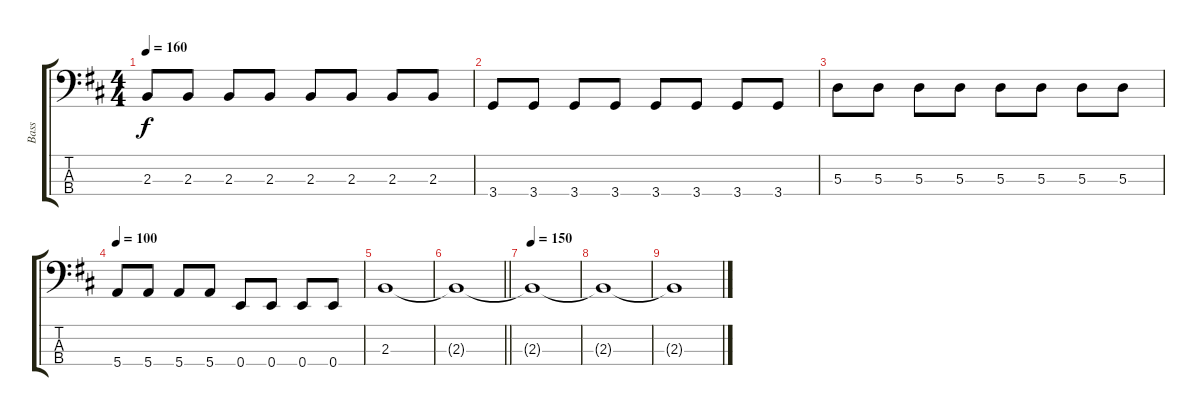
\track ("Bass" "Bass") {instrument electricbassfinger}
\staff {score tabs}
\tuning (G2 D2 A1 E1) {hide}
\ts (4 4)
\tempo 160
\clef f4
\ks d
2.3.8{dy f} 2.3.8 2.3.8 2.3.8 2.3.8 2.3.8 2.3.8 2.3.8 |
3.4.8 3.4.8 3.4.8 3.4.8 3.4.8 3.4.8 3.4.8 3.4.8 |
5.3.8 5.3.8 5.3.8 5.3.8 5.3.8 5.3.8 5.3.8 5.3.8 |
\tempo 100
5.4.8 5.4.8 5.4.8 5.4.8 0.4.8 0.4.8 0.4.8 0.4.8 |
2.3.1 |
\barLineRight lightlight
2.3{t}.1 |
\tempo 150
2.3{t}.1 |
2.3{t}.1 |
2.3{t}.1
